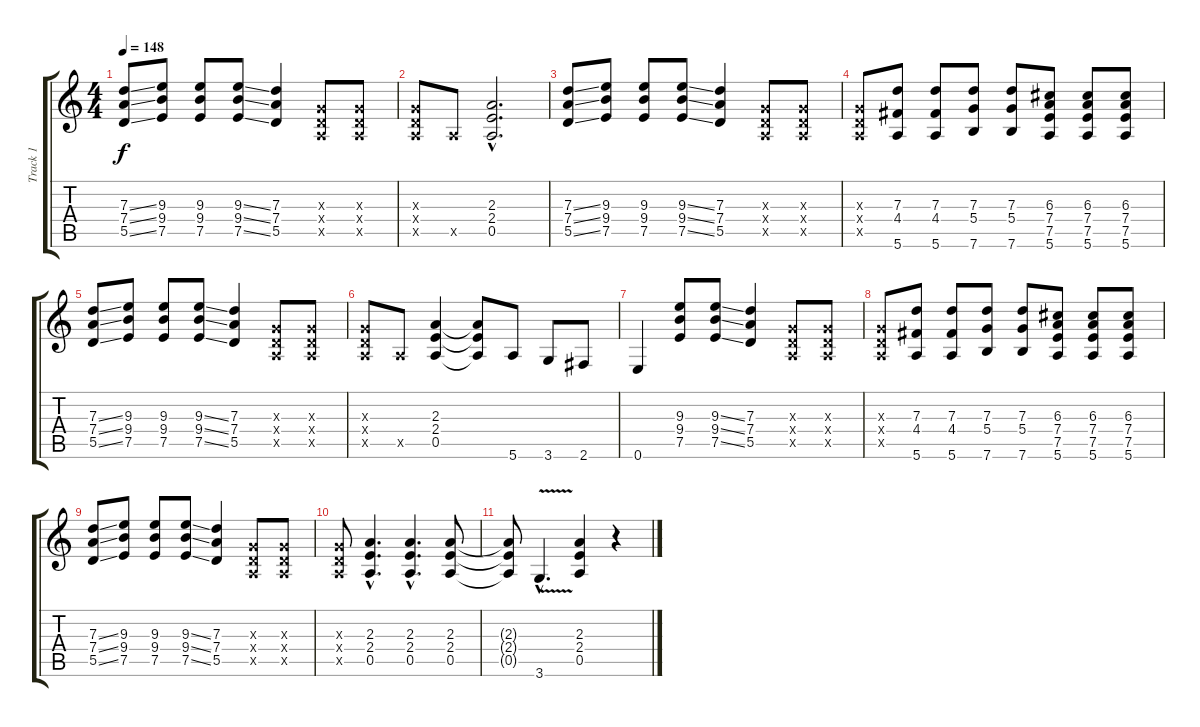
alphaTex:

\track ("Track 1" "Track 1") {instrument distortionguitar}
\staff {score tabs}
\tuning (E4 B3 G3 D3 A2 E2) {hide}
\ts (4 4)
\tempo 148
\clef g2
\ks c
(7.3{ss} 7.4{ss} 5.5{ss}).8{dy f} (9.3 9.4 7.5).8 (9.3 9.4 7.5).8 (9.3{ss} 9.4{ss} 7.5{ss}).8 (7.3 7.4 5.5).4 (0.3{x} 0.4{x} 0.5{x}).8 (0.3{x} 0.4{x} 0.5{x}).8 |
(0.3{x} 0.4{x} 0.5{x}).8 0.5{x}.8 (2.3{hac} 2.4{hac} 0.5{hac}).2{d} |
(7.3{ss} 7.4{ss} 5.5{ss}).8{instrument distortionguitar} (9.3 9.4 7.5).8 (9.3 9.4 7.5).8 (9.3{ss} 9.4{ss} 7.5{ss}).8 (7.3 7.4 5.5).4 (0.3{x} 0.4{x} 0.5{x}).8 (0.3{x} 0.4{x} 0.5{x}).8 |
(0.3{x} 0.4{x} 0.5{x}).8 (7.3 4.4 5.6).8 (7.3 4.4 5.6).8 (7.3 5.4 7.6).8 (7.3 5.4 7.6).8 (6.3 7.4 7.5 5.6).8 (6.3 7.4 7.5 5.6).8 (6.3 7.4 7.5 5.6).8 |
(7.3{ss} 7.4{ss} 5.5{ss}).8 (9.3 9.4 7.5).8 (9.3 9.4 7.5).8 (9.3{ss} 9.4{ss} 7.5{ss}).8 (7.3 7.4 5.5).4 (0.3{x} 0.4{x} 0.5{x}).8 (0.3{x} 0.4{x} 0.5{x}).8 |
(0.3{x} 0.4{x} 0.5{x}).8 0.5{x}.8 (2.3 2.4 0.5).4 (2.3{t} 2.4{t} 0.5{t}).8 5.6.8 3.6.8 2.6.8 |
0.6.4 (9.3 9.4 7.5).8 (9.3{ss} 9.4{ss} 7.5{ss}).8 (7.3 7.4 5.5).4 (0.3{x} 0.4{x} 0.5{x}).8 (0.3{x} 0.4{x} 0.5{x}).8 |
(0.3{x} 0.4{x} 0.5{x}).8 (7.3 4.4 5.6).8 (7.3 4.4 5.6).8 (7.3 5.4 7.6).8 (7.3 5.4 7.6).8 (6.3 7.4 7.5 5.6).8 (6.3 7.4 7.5 5.6).8 (6.3 7.4 7.5 5.6).8 |
(7.3{ss} 7.4{ss} 5.5{ss}).8 (9.3 9.4 7.5).8 (9.3 9.4 7.5).8 (9.3{ss} 9.4{ss} 7.5{ss}).8 (7.3 7.4 5.5).4 (0.3{x} 0.4{x} 0.5{x}).8 (0.3{x} 0.4{x} 0.5{x}).8 |
(0.3{x} 0.4{x} 0.5{x}).8 (2.3{hac} 2.4{hac} 0.5{hac}).4{d} (2.3{hac} 2.4{hac} 0.5{hac}).4{d} (2.3 2.4 0.5).8 |
(2.3{t} 2.4{t} 0.5{t}).8 3.6{v hac}.4{d} (2.3 2.4 0.5).4 r.4
